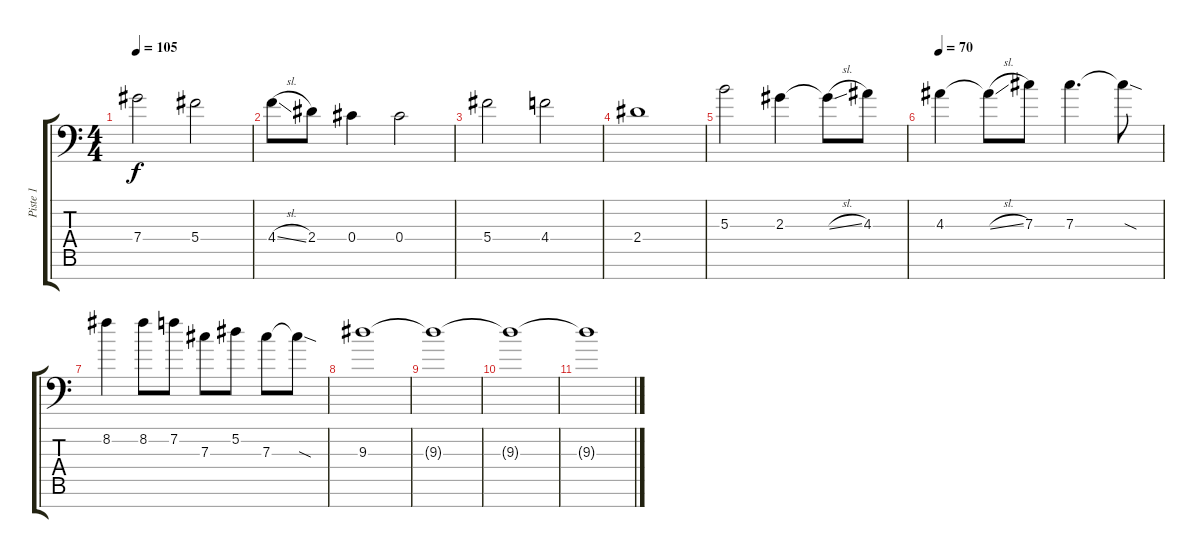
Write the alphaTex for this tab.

\track ("Piste 1" "Piste 1") {instrument overdrivenguitar}
\staff {score tabs}
\tuning (Eb4 Bb3 Gb3 Db3 Ab2 Eb2 Bb1) {hide}
\ts (4 4)
\tempo 105
\clef f4
\ks c
7.4.2{dy f} 5.4.2 |
4.4{sl}.8 2.4.8 0.4.4 0.4.2 |
5.4.2 4.4.2 |
2.4.1 |
5.3.2 2.3.4 2.3{sl t}.8 4.3.8 |
\tempo 70
4.3.4 4.3{sl t}.8 7.3.8 7.3.4{d} 7.3{sod t}.8 |
8.2.4 8.2.8 7.2.8 7.3.8 5.2.8 7.3.8 7.3{sod t}.8 |
9.3.1{volume 0} |
9.3{t}.1 |
9.3{t}.1 |
9.3{t}.1
